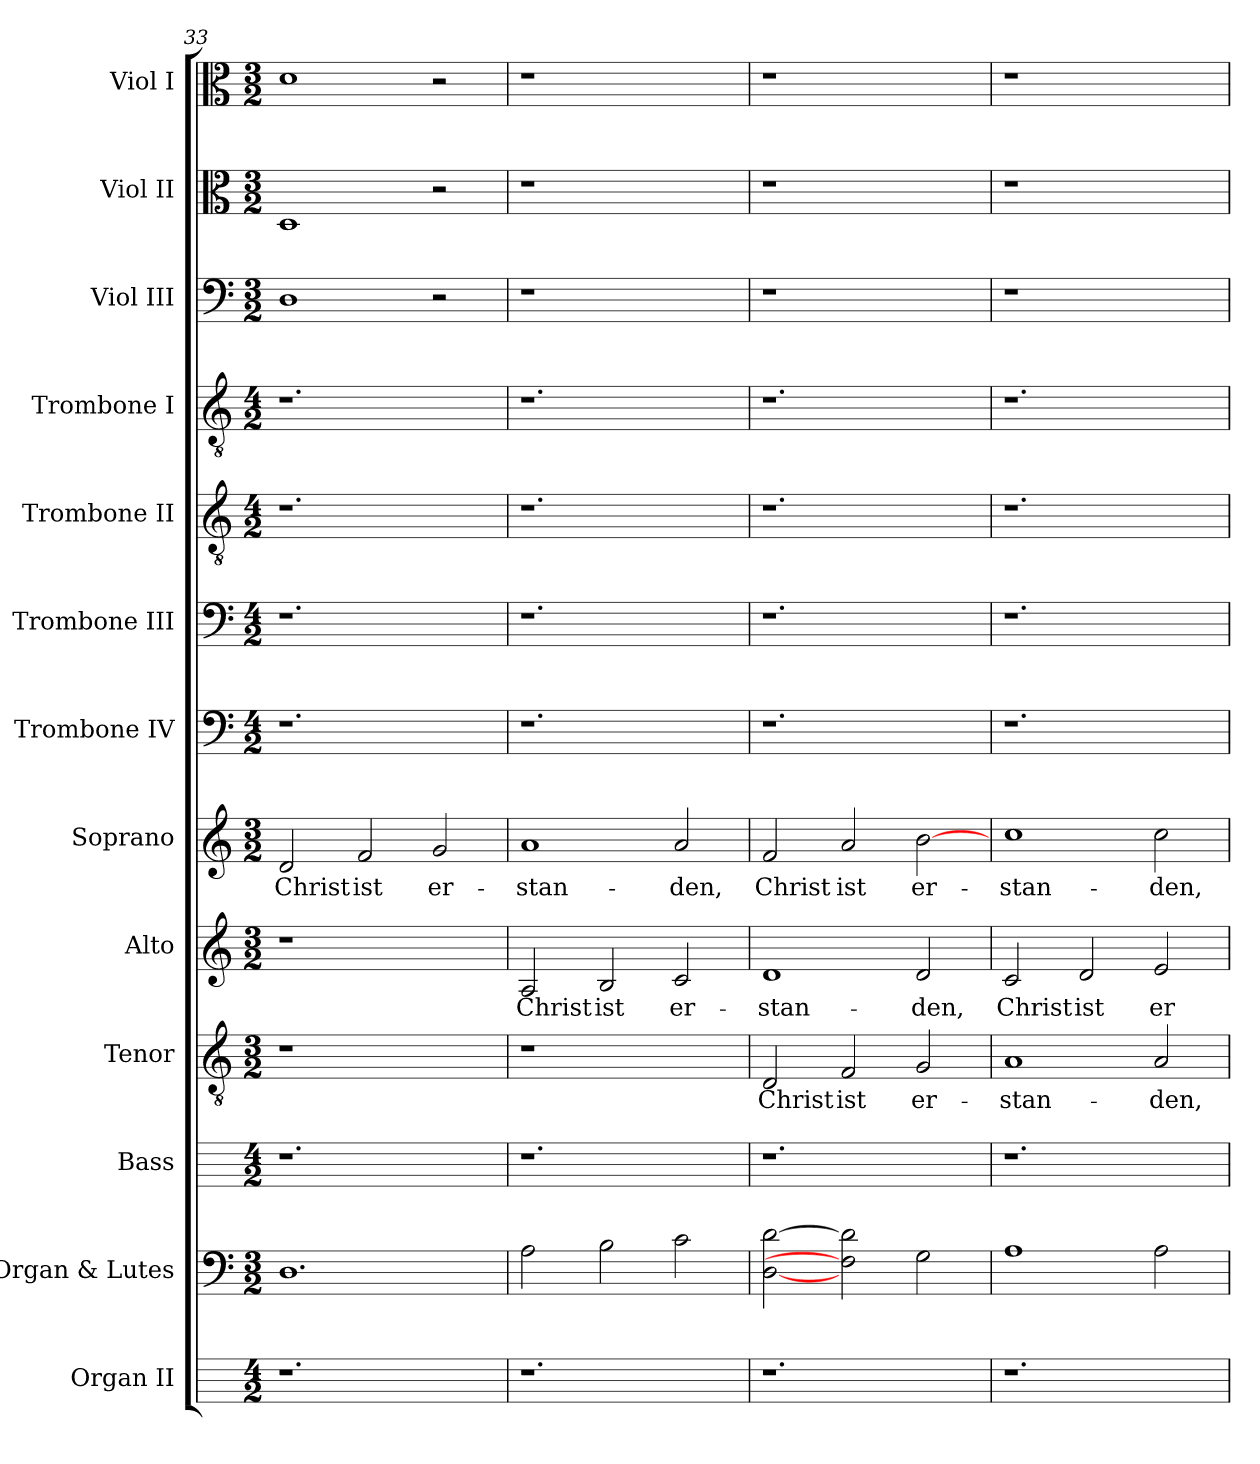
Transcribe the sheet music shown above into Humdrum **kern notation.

**kern	**kern	**kern	**kern	**text	**kern	**text	**kern	**text	**kern	**kern	**kern	**kern	**kern	**kern	**kern
*part13	*part12	*part11	*part10	*part10	*part9	*part9	*part8	*part8	*part7	*part6	*part5	*part4	*part3	*part2	*part1
*staff13	*staff12	*staff11	*staff10	*staff10	*staff9	*staff9	*staff8	*staff8	*staff7	*staff6	*staff5	*staff4	*staff3	*staff2	*staff1
*I"Organ II	*I"Organ & Lutes	*I"Bass	*I"Tenor	*	*I"Alto	*	*I"Soprano	*	*I"Trombone IV	*I"Trombone III	*I"Trombone II	*I"Trombone I	*I"Viol III	*I"Viol II	*I"Viol I
*	*	*I'B	*I'T	*	*I'A	*	*I'S	*	*I'Tb IV	*I'Tb III	*I'Tb II	*I'Tb I	*I'V III	*I'V II	*I'V I
*	*clefF4	*	*clefGv2	*	*clefG2	*	*clefG2	*	*clefF4	*clefF4	*clefGv2	*clefGv2	*clefF4	*clefC3	*clefC3
*	*k[]	*	*k[]	*	*k[]	*	*k[]	*	*k[]	*k[]	*k[]	*k[]	*k[]	*k[]	*k[]
*	*C:	*	*C:	*	*C:	*	*C:	*	*C:	*C:	*C:	*C:	*C:	*C:	*C:
*M4/2	*M3/2	*M4/2	*M3/2	*	*M3/2	*	*M3/2	*	*M4/2	*M4/2	*M4/2	*M4/2	*M3/2	*M3/2	*M3/2
=33	=33	=33	=33	=33	=33	=33	=33	=33	=33	=33	=33	=33	=33	=33	=33
!	!	!	!LO:N:vis=1	!	!LO:N:vis=1	!	!	!LO:LY:b	!	!	!	!	!	!	!
1.r	1.D	1.r	1.r	.	1.r	.	2d	Christ	1.r	1.r	1.r	1.r	1D	1D	1d
!	!	!	!	!	!	!	!	!LO:LY:b	!	!	!	!	!	!	!
.	.	.	.	.	.	.	2f	ist	.	.	.	.	.	.	.
!	!	!	!	!	!	!	!	!LO:LY:b	!	!	!	!	!	!	!
.	.	.	.	.	.	.	2g	er-	.	.	.	.	2r	2r	2r
=34	=34	=34	=34	=34	=34	=34	=34	=34	=34	=34	=34	=34	=34	=34	=34
!	!	!	!LO:N:vis=1	!	!	!LO:LY:b	!	!LO:LY:b	!	!	!	!	!LO:N:vis=1	!LO:N:vis=1	!LO:N:vis=1
1.r	2A	1.r	1.r	.	2A	Christ	1a	-stan-	1.r	1.r	1.r	1.r	1.r	1.r	1.r
!	!	!	!	!	!	!LO:LY:b	!	!	!	!	!	!	!	!	!
.	2B	.	.	.	2B	ist	.	.	.	.	.	.	.	.	.
!	!	!	!	!	!	!LO:LY:b	!	!LO:LY:b	!	!	!	!	!	!	!
.	2c	.	.	.	2c	er-	2a	-den,	.	.	.	.	.	.	.
=35	=35	=35	=35	=35	=35	=35	=35	=35	=35	=35	=35	=35	=35	=35	=35
!	!	!	!	!LO:LY:b	!	!LO:LY:b	!	!LO:LY:b	!	!	!	!	!LO:N:vis=1	!LO:N:vis=1	!LO:N:vis=1
1.r	[2D [2d	1.r	2D	Christ	1d	-stan-	2f	Christ	1.r	1.r	1.r	1.r	1.r	1.r	1.r
!	!	!	!	!LO:LY:b	!	!	!	!LO:LY:b	!	!	!	!	!	!	!
.	2F] 2d]	.	2F	ist	.	.	2a	ist	.	.	.	.	.	.	.
!	!	!	!	!LO:LY:b	!	!LO:LY:b	!	!LO:LY:b	!	!	!	!	!	!	!
.	2G	.	2G	er-	2d	-den,	[2b	er-	.	.	.	.	.	.	.
=36	=36	=36	=36	=36	=36	=36	=36	=36	=36	=36	=36	=36	=36	=36	=36
!	!	!	!	!LO:LY:b	!	!LO:LY:b	!	!LO:LY:b	!	!	!	!	!LO:N:vis=1	!LO:N:vis=1	!LO:N:vis=1
1.r	1A	1.r	1A	-stan-	2c	Christ	1cc	-stan-	1.r	1.r	1.r	1.r	1.r	1.r	1.r
!	!	!	!	!	!	!LO:LY:b	!	!	!	!	!	!	!	!	!
.	.	.	.	.	2d	ist	.	.	.	.	.	.	.	.	.
!	!	!	!	!LO:LY:b	!	!LO:LY:b	!	!LO:LY:b	!	!	!	!	!	!	!
.	2A	.	2A	-den,	2e	er-	2cc	-den,	.	.	.	.	.	.	.
=	=	=	=	=	=	=	=	=	=	=	=	=	=	=	=
*-	*-	*-	*-	*-	*-	*-	*-	*-	*-	*-	*-	*-	*-	*-	*-
